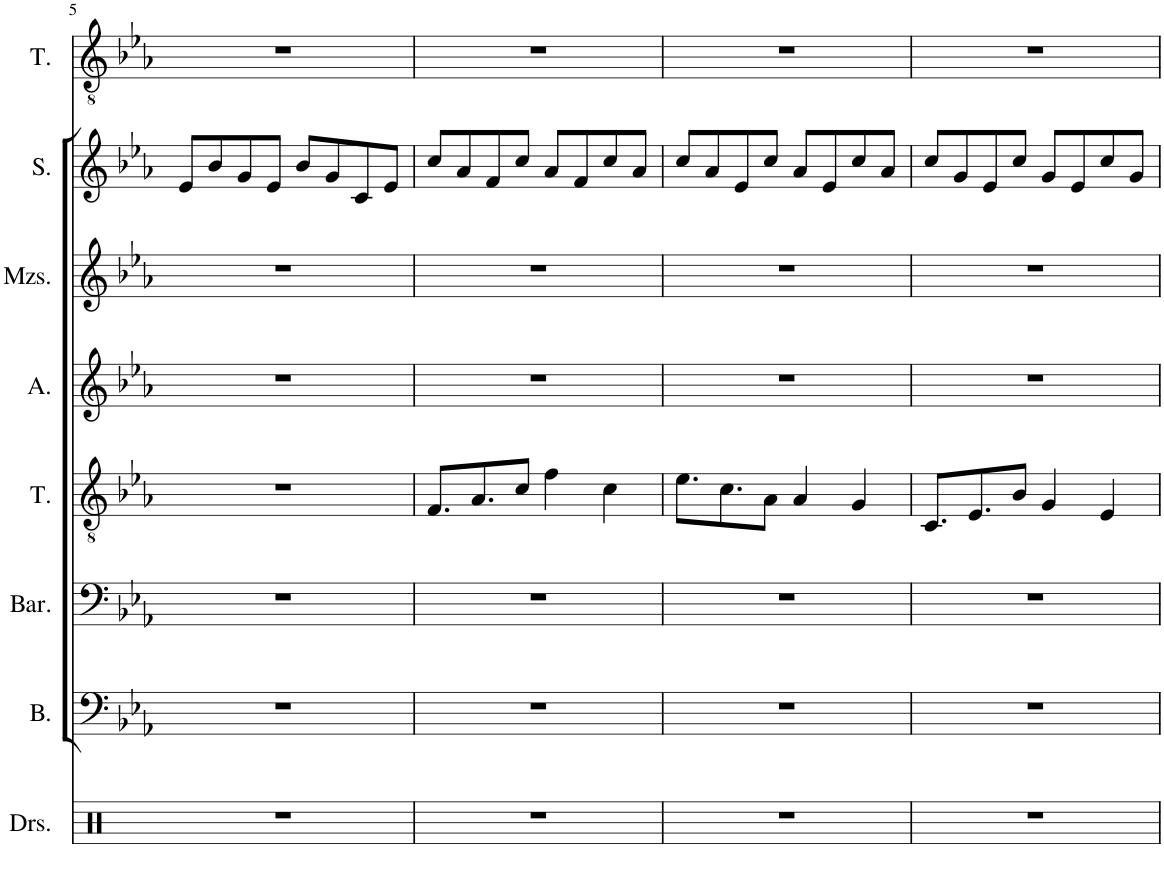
**kern	**kern	**kern	**kern	**kern	**kern	**kern	**kern
*part8	*part7	*part6	*part5	*part4	*part3	*part2	*part1
*staff8	*staff7	*staff6	*staff5	*staff4	*staff3	*staff2	*staff1
*I"Drumset	*I"Bass	*I"Baritone	*I"Tenor	*I"Alto	*I"Mezzo-soprano	*I"Soprano	*I"Tenor
*I'Drs.	*I'B.	*I'Bar.	*I'T.	*I'A.	*I'Mzs.	*I'S.	*I'T.
!!LO:PB:g=z
*clefX	*clefF4	*clefF4	*clefGv2	*clefG2	*clefG2	*clefG2	*clefGv2
*k[]	*k[b-e-a-]	*k[b-e-a-]	*k[b-e-a-]	*k[b-e-a-]	*k[b-e-a-]	*k[b-e-a-]	*k[b-e-a-]
*M4/4	*M4/4	*M4/4	*M4/4	*M4/4	*M4/4	*M4/4	*M4/4
=5	=5	=5	=5	=5	=5	=5	=5
1r	1r	1r	1r	1r	1r	8e-/L	1r
.	.	.	.	.	.	8b-/	.
.	.	.	.	.	.	8g/	.
.	.	.	.	.	.	8e-/J	.
.	.	.	.	.	.	8b-/L	.
.	.	.	.	.	.	8g/	.
.	.	.	.	.	.	8c/	.
.	.	.	.	.	.	8e-/J	.
=6	=6	=6	=6	=6	=6	=6	=6
1r	1r	1r	8.F/L	1r	1r	8cc/L	1r
.	.	.	.	.	.	8a-/	.
.	.	.	8.A-/	.	.	.	.
.	.	.	.	.	.	8f/	.
.	.	.	8c/J	.	.	8cc/J	.
.	.	.	4f\	.	.	8a-/L	.
.	.	.	.	.	.	8f/	.
.	.	.	4c\	.	.	8cc/	.
.	.	.	.	.	.	8a-/J	.
=7	=7	=7	=7	=7	=7	=7	=7
1r	1r	1r	8.e-\L	1r	1r	8cc/L	1r
.	.	.	.	.	.	8a-/	.
.	.	.	8.c\	.	.	.	.
.	.	.	.	.	.	8e-/	.
.	.	.	8A-\J	.	.	8cc/J	.
.	.	.	4A-/	.	.	8a-/L	.
.	.	.	.	.	.	8e-/	.
.	.	.	4G/	.	.	8cc/	.
.	.	.	.	.	.	8a-/J	.
=8	=8	=8	=8	=8	=8	=8	=8
1r	1r	1r	8.C/L	1r	1r	8cc/L	1r
.	.	.	.	.	.	8g/	.
.	.	.	8.E-/	.	.	.	.
.	.	.	.	.	.	8e-/	.
.	.	.	8B-/J	.	.	8cc/J	.
.	.	.	4G/	.	.	8g/L	.
.	.	.	.	.	.	8e-/	.
.	.	.	4E-/	.	.	8cc/	.
.	.	.	.	.	.	8g/J	.
=	=	=	=	=	=	=	=
*-	*-	*-	*-	*-	*-	*-	*-
